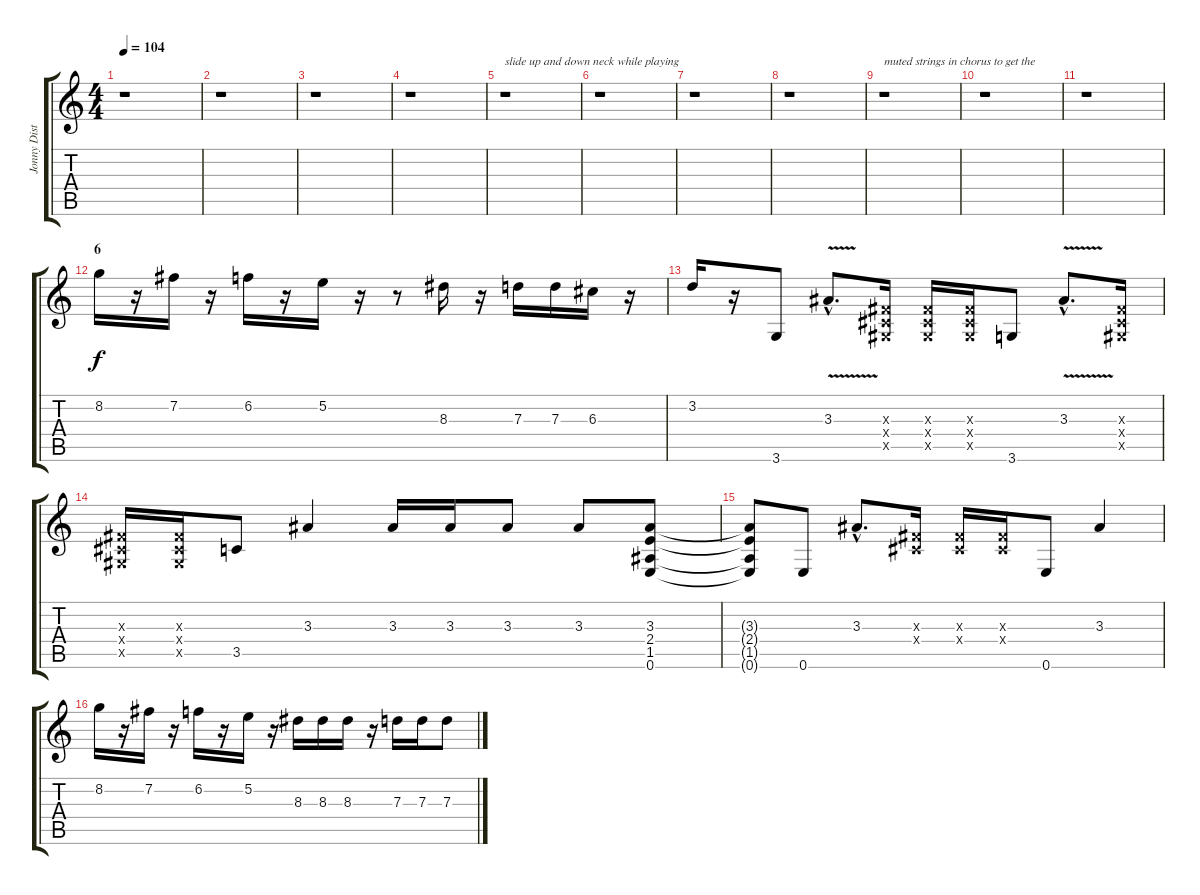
\track ("Jonny Distorted" "Jonny Dist") {instrument distortionguitar}
\staff {score tabs}
\tuning (E4 B3 G3 D3 A2 E2) {hide}
\ts (4 4)
\tempo 104
\clef g2
\ks c
r.1{dy f} |
r.1 |
r.1 |
r.1 |
r.1{txt "slide up and down neck while playing"} |
r.1 |
r.1 |
r.1 |
r.1{txt "muted strings in chorus to get the"} |
r.1 |
r.1 |
\section ("" "6")
8.2.16 r.16 7.2.16 r.16 6.2.16 r.16 5.2.16 r.16 r.8 8.3.16 r.16 7.3.16 7.3.16 6.3.16 r.16 |
3.2.16 r.16 3.6.8 3.3{v hac}.8{d} (-1.3{x} -1.4{x} -1.5{x}).16 (-1.3{x} -1.4{x} -1.5{x}).16 (-1.3{x} -1.4{x} -1.5{x}).16 3.6.8 3.3{v hac}.8{d} (-1.3{x} -1.4{x} -1.5{x}).16 |
(-1.3{x} -1.4{x} -1.5{x}).16 (-1.3{x} -1.4{x} -1.5{x}).16 3.5.8 3.3.4 3.3.16 3.3.16 3.3.8 3.3.8 (3.3 2.4 1.5 0.6).8 |
(3.3{t} 2.4{t} 1.5{t} 0.6{t}).8 0.6.8 3.3{hac}.8{d} (-1.3{x} -1.4{x}).16 (-1.3{x} -1.4{x}).16 (-1.3{x} -1.4{x}).16 0.6.8 3.3.4 |
8.2.16 r.16 7.2.16 r.16 6.2.16 r.16 5.2.16 r.16 8.3.16 8.3.16 8.3.16 r.16 7.3.16 7.3.16 7.3.8
